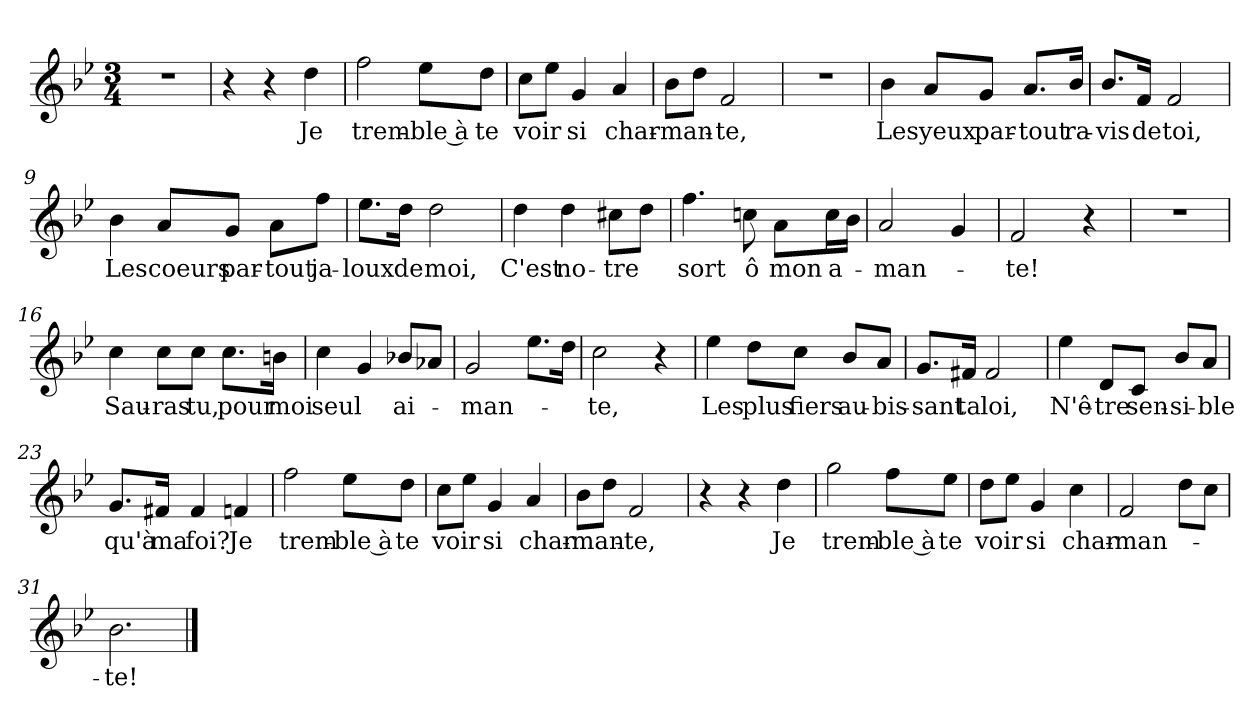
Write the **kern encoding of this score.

**kern	**text
*part1	*part1
*staff1	*staff1
*clefG2	*
*k[b-e-]	*
*M3/4	*
=1	=1
2.r	.
=2	=2
4r	.
4r	.
!	!LO:LY:b
4dd\	Je
=3	=3
!	!LO:LY:b
2ff\	trem-
!	!LO:LY:b
8ee-\L	-ble à
!	!LO:LY:b
8dd\J	te
=4	=4
!	!LO:LY:b
8cc\L	voir
8ee-\J	.
!	!LO:LY:b
4g/	si
!	!LO:LY:b
4a/	char-
=5	=5
!	!LO:LY:b
8b-\L	-man-
8dd\J	.
!	!LO:LY:b
2f/	-te,
=6	=6
2.r	.
=7	=7
!	!LO:LY:b
4b-\	Les
!	!LO:LY:b
8a/L	yeux
!	!LO:LY:b
8g/J	par-
!	!LO:LY:b
8.a/L	-tout
!	!LO:LY:b
16b-/Jk	ra-
=8	=8
!	!LO:LY:b
8.b-/L	-vis
!	!LO:LY:b
16f/Jk	de
!	!LO:LY:b
2f/	toi,
=9	=9
!	!LO:LY:b
4b-\	Les
!	!LO:LY:b
8a/L	coeurs
!	!LO:LY:b
8g/J	par-
!	!LO:LY:b
8a\L	-tout
!	!LO:LY:b
8ff\J	ja-
!!LO:LB:g=z
=10	=10
!	!LO:LY:b
8.ee-\L	-loux
!	!LO:LY:b
16dd\Jk	de
!	!LO:LY:b
2dd\	moi,
=11	=11
!	!LO:LY:b
4dd\	C'est
!	!LO:LY:b
4dd\	no-
!	!LO:LY:b
8cc#X\L	-tre
8dd\J	.
=12	=12
!	!LO:LY:b
4.ff\	sort
!	!LO:LY:b
8ccn\	ô
!	!LO:LY:b
8a\L	mon
!	!LO:LY:b
16cc\L	a-
16b-\JJ	.
=13	=13
!	!LO:LY:b
2a/	-man-
4g/	.
=14	=14
!	!LO:LY:b
2f/	-te!
4r	.
=15	=15
2.r	.
=16	=16
!	!LO:LY:b
4cc\	Sau-
!	!LO:LY:b
8cc\L	-ras
!	!LO:LY:b
8cc\J	tu,
!	!LO:LY:b
8.cc\L	pour
!	!LO:LY:b
16bn\Jk	moi
=17	=17
!	!LO:LY:b
4cc\	seul
4g/	.
!	!LO:LY:b
8b-X/L	ai-
8a-X/J	.
=18	=18
!	!LO:LY:b
2g/	-man-
8.ee-\L	.
16dd\Jk	.
=19	=19
!	!LO:LY:b
2cc\	-te,
4r	.
!!LO:LB:g=z
=20	=20
!	!LO:LY:b
4ee-\	Les
!	!LO:LY:b
8dd\L	plus
!	!LO:LY:b
8cc\J	fiers
!	!LO:LY:b
8b-/L	au-
!	!LO:LY:b
8a/J	-bis-
=21	=21
!	!LO:LY:b
8.g/L	-sant
!	!LO:LY:b
16f#X/Jk	ta
!	!LO:LY:b
2f#/	loi,
=22	=22
!	!LO:LY:b
4ee-\	N'ê-
!	!LO:LY:b
8d/L	-tre
!	!LO:LY:b
8c/J	sen-
!	!LO:LY:b
8b-/L	-si-
!	!LO:LY:b
8a/J	-ble
=23	=23
!	!LO:LY:b
8.g/L	qu'à
!	!LO:LY:b
16f#X/Jk	ma
!	!LO:LY:b
4f#/	foi?
!	!LO:LY:b
4fn/	Je
=24	=24
!	!LO:LY:b
2ff\	trem-
!	!LO:LY:b
8ee-\L	-ble à
!	!LO:LY:b
8dd\J	te
=25	=25
!	!LO:LY:b
8cc\L	voir
8ee-\J	.
!	!LO:LY:b
4g/	si
!	!LO:LY:b
4a/	char-
=26	=26
!	!LO:LY:b
8b-\L	-man-
8dd\J	.
!	!LO:LY:b
2f/	-te,
=27	=27
4r	.
4r	.
!	!LO:LY:b
4dd\	Je
!!LO:LB:g=z
=28	=28
!	!LO:LY:b
2gg\	trem-
!	!LO:LY:b
8ff\L	-ble à
!	!LO:LY:b
8ee-\J	te
=29	=29
!	!LO:LY:b
8dd\L	voir
8ee-\J	.
!	!LO:LY:b
4g/	si
!	!LO:LY:b
4cc\	char-
=30	=30
!	!LO:LY:b
2f/	-man-
8dd\L	.
8cc\J	.
=31	=31
!	!LO:LY:b
2.b-\	-te!
==	==
*-	*-
